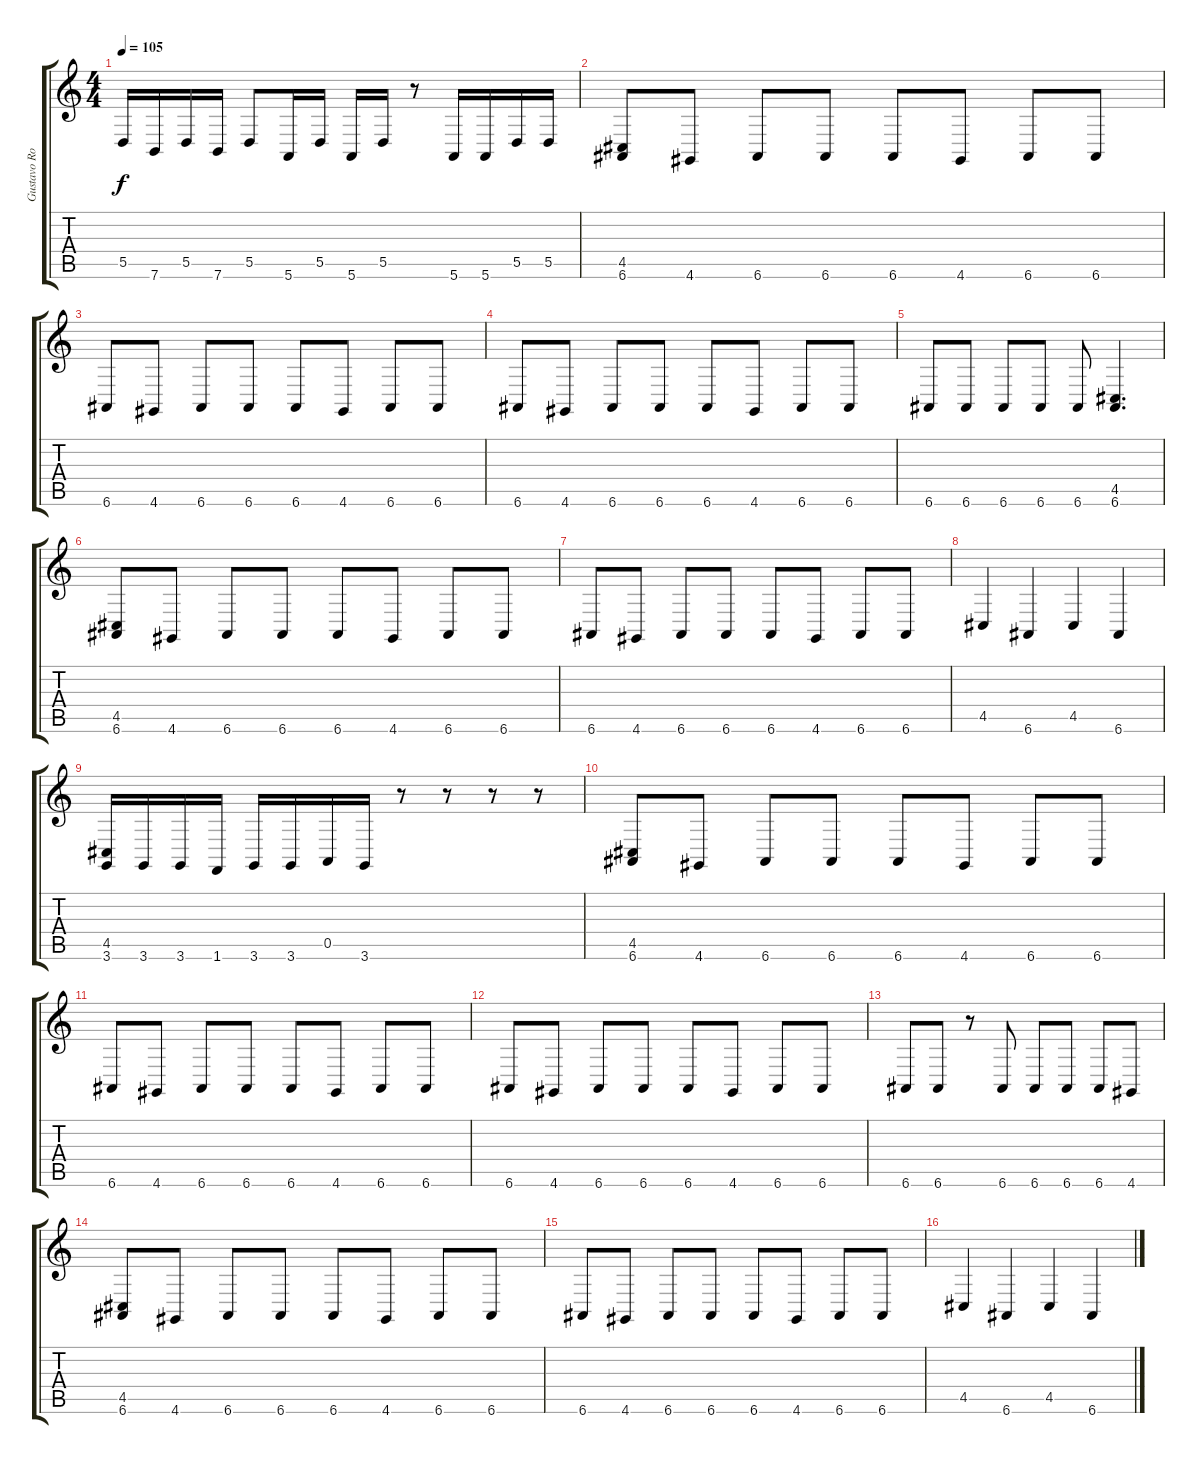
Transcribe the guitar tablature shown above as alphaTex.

\track ("Gustavo Rowek" "Gustavo Ro") {instrument acousticgrandpiano}
\staff {score tabs}
\tuning (E4 B3 G3 D3 A2 E2) {hide}
\ts (4 4)
\tempo 105
\clef g2
\ks c
5.5.16{dy f} 7.6.16 5.5.16 7.6.16 5.5.8 5.6.16 5.5.16 5.6.16 5.5.16 r.8 5.6.16 5.6.16 5.5.16 5.5.16 |
(4.5 6.6).8 4.6.8 6.6.8 6.6.8 6.6.8 4.6.8 6.6.8 6.6.8 |
6.6.8 4.6.8 6.6.8 6.6.8 6.6.8 4.6.8 6.6.8 6.6.8 |
6.6.8 4.6.8 6.6.8 6.6.8 6.6.8 4.6.8 6.6.8 6.6.8 |
6.6.8 6.6.8 6.6.8 6.6.8 6.6.8 (4.5 6.6).4{d} |
(4.5 6.6).8 4.6.8 6.6.8 6.6.8 6.6.8 4.6.8 6.6.8 6.6.8 |
6.6.8 4.6.8 6.6.8 6.6.8 6.6.8 4.6.8 6.6.8 6.6.8 |
4.5.4 6.6.4 4.5.4 6.6.4 |
(4.5 3.6).16 3.6.16 3.6.16 1.6.16 3.6.16 3.6.16 0.5.16 3.6.16 r.8 r.8 r.8 r.8 |
(4.5 6.6).8 4.6.8 6.6.8 6.6.8 6.6.8 4.6.8 6.6.8 6.6.8 |
6.6.8 4.6.8 6.6.8 6.6.8 6.6.8 4.6.8 6.6.8 6.6.8 |
6.6.8 4.6.8 6.6.8 6.6.8 6.6.8 4.6.8 6.6.8 6.6.8 |
6.6.8 6.6.8 r.8 6.6.8 6.6.8 6.6.8 6.6.8 4.6.8 |
(4.5 6.6).8 4.6.8 6.6.8 6.6.8 6.6.8 4.6.8 6.6.8 6.6.8 |
6.6.8 4.6.8 6.6.8 6.6.8 6.6.8 4.6.8 6.6.8 6.6.8 |
4.5.4 6.6.4 4.5.4 6.6.4
